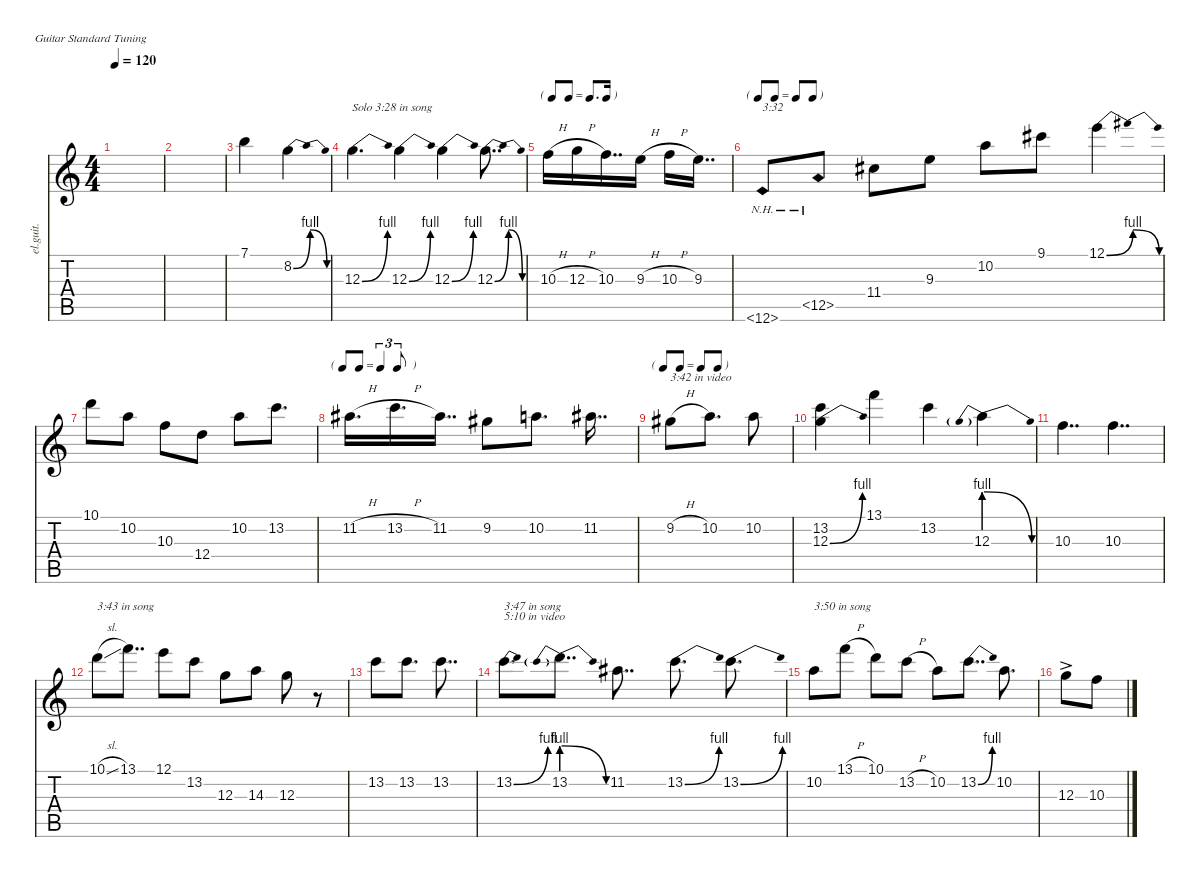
\defaultSystemsLayout 4
\hideDynamics
\bracketExtendMode nobrackets
\track ("Lead" "el.guit.") {instrument electricguitarclean}
\staff {score tabs}
\tuning (E4 B3 G3 D3 A2 E2)
\ts (4 4)
\tempo 120
\clef g2
\ks c
|
|
7.1.4{beam Down} 8.2{be (bendrelease 0 0 0.6 4 6.6 4 21 0)}.4{beam Down} |
12.3{be (bend 0 0 15 4)}.4{d txt "Solo 3:28 in song" beam Down} 12.3{be (bend 0 0 15 4)}.4{beam Down} 12.3{be (bend 0 0 15 4)}.4{beam Down} 12.3{be (bendrelease 0 0 10.2 4 20.4 4 30 0)}.8{dd beam Down} |
\tf dotted8th
10.3{h}.16{beam Down} 12.3{h}.16{beam Down} 10.3.16{dd beam Down} 9.3{h}.16{beam Down} 10.3{h}.16{beam Down} 9.3.16{dd beam Down} |
\tf none
12.6{nh}.8{txt "3:32" beam Up} 12.5{nh}.8{beam Up} 11.4{acc #}.8{beam Down} 9.3.8{beam Down} 10.2.8{beam Down} 9.1{acc #}.8{beam Down} 12.1{be (bendrelease 0 0 10.2 4 20.4 4 30 0)}.4{beam Down} |
10.1.8{beam Down} 10.2.8{beam Down} 10.3.8{beam Down} 12.4.8{beam Down} 10.2.8{beam Down} 13.2.8{d beam Down} |
\tf triplet8th
11.2{h acc #}.16{d beam Down} 13.2{h}.16{d beam Down} 11.2{acc #}.16{dd beam Down} 9.2{acc #}.8{beam Down} 10.2.8{d beam Down} 11.2{acc #}.16{dd beam Down} |
\tf none
9.2{h acc #}.8{txt "3:42 in video" beam Down} 10.2.8{d beam Down} 10.2.8{beam Down} |
(13.2 12.3{be (bend 0 0 15 4)}).4{beam Down} 13.1.4{beam Down} 13.2.4{beam Down} 12.3{be (prebendrelease 0 4 15 0)}.4{beam Down} |
10.3.4{dd beam Down} 10.3.4{dd beam Down} |
10.1{sl}.8{txt "3:43 in song" beam Down} 13.1.8{dd beam Down} 12.1.8{beam Down} 13.2.8{beam Down} 12.3.8{beam Down} 14.3.8{beam Down} 12.3.8{beam Down} r.8{beam Down} |
13.2.8{beam Down} 13.2.8{d beam Down} 13.2.8{dd beam Down} |
13.2{be (bend 0 0 15 4)}.8{d txt "3:47 in song\n5:10 in video" beam Down} 13.2{be (prebendrelease 0 4 15 0)}.8{dd beam Down} 11.2{acc #}.8{dd beam Down} 13.2{be (bend 0 0 15 4)}.8{d beam Down} 13.2{be (bend 0 0 15 4)}.8{d beam Down} |
10.2.8{txt "3:50 in song" beam Down} 13.1{h}.8{beam Down} 10.1.8{beam Down} 13.2{h}.8{beam Down} 10.2.8{beam Down} 13.2{be (bend 0 0 15 4)}.8{dd beam Down} 10.2.8{d beam Down} |
12.3{ac}.8{beam Down} 10.3.8{beam Down}
